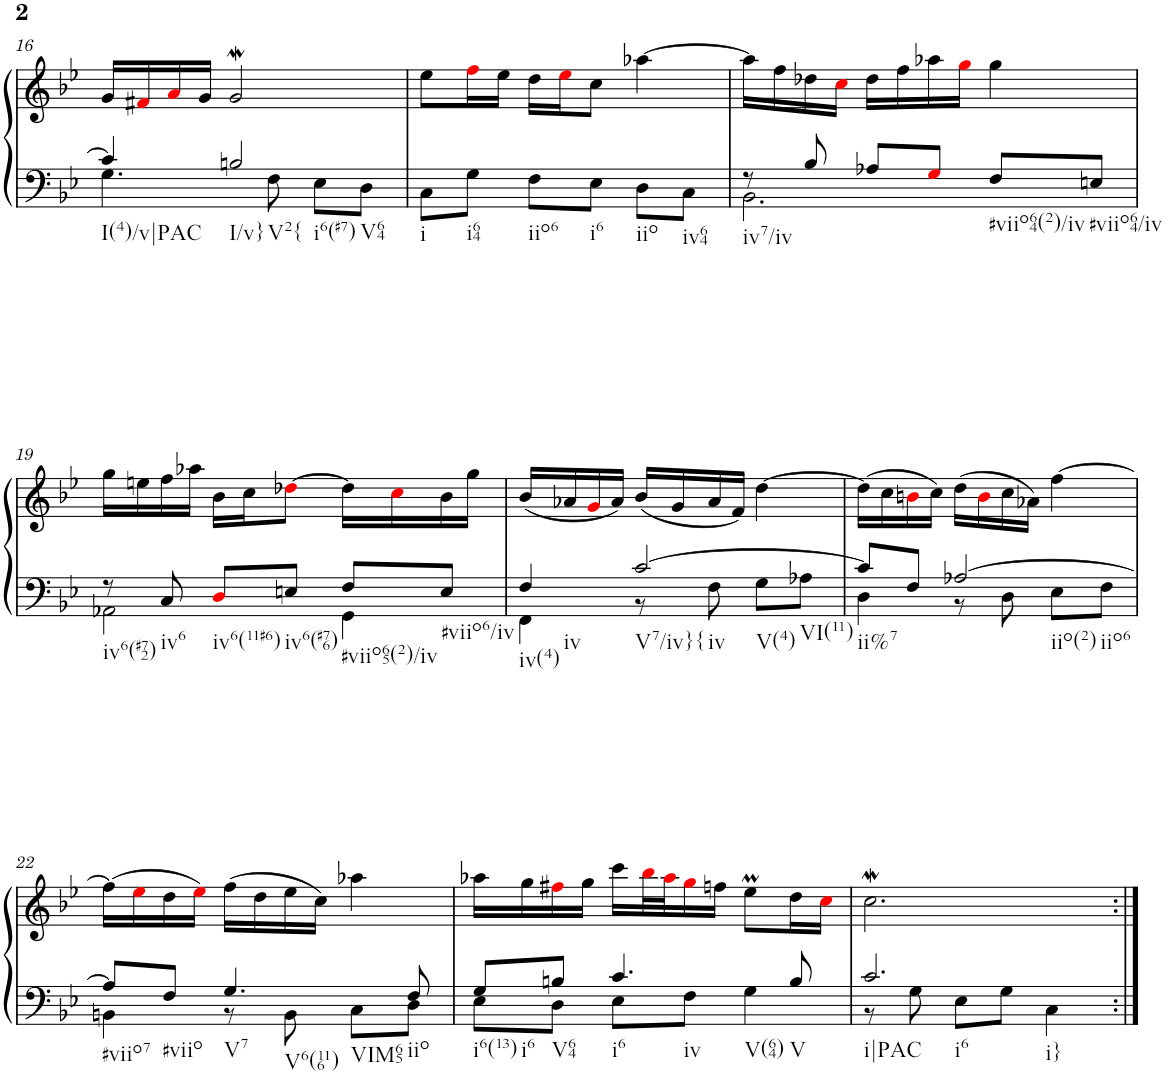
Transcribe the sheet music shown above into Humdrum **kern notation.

**kern	**kern
*part1	*part1
*staff2	*staff1
*I"Piano	*
*I'Pno.	*
!!LO:PB:g=z
*clefF4	*clefG2
*k[b-e-]	*k[b-e-]
*M3/4	*M3/4
=16	=16
*^	*
!LO:TX:b:t=I(4)/v|PAC	!	!
4c/]	4.G\	16g/LL
.	.	16f#Xi/
.	.	16ai/
.	.	16g/JJ
!LO:TX:b:t=I/v}	!	!
!LO:TX:b:t=V2{	!	!
!LO:TX:b:t=i6(#7)	!	!
!LO:TX:b:t=V64	!	!
2Bn/	.	2gW/
.	8F\	.
.	8E-\L	.
.	8D\J	.
=17	=17	=17
!LO:TX:b:t=i	!	!
!LO:TX:b:t=i64	!	!
!LO:TX:b:t=iio6	!	!
!LO:TX:b:t=i6	!	!
!LO:TX:b:t=iio	!	!
!LO:TX:b:t=iv64	!	!
2.ryy	8C\L	8ee-\L
.	8G\J	16ffi\L
.	.	16ee-\JJ
.	8F\L	16dd\LL
.	.	16ee-i\J
.	8E-\J	8cc\J
.	8D\L	[4aa-X\
.	8C\J	.
=18	=18	=18
!LO:TX:b:t=iv7/iv	!	!
8r	2.BB-\	16aa-\LL]
.	.	16ff\
8B-/	.	16dd-X\
.	.	16cci\JJ
8A-X/L	.	16dd-\LL
.	.	16ff\
8Gi/J	.	16aa-X\
.	.	16ggi\JJ
!LO:TX:b:t=#viio64(2)/iv	!	!
8F/L	.	4gg\
!LO:TX:b:t=#viio64/iv	!	!
8En/J	.	.
!!LO:LB:g=z
=19	=19	=19
!LO:TX:b:t=iv6(#72)	!	!
8r	2AA-X\	16gg\LL
.	.	16een\
!LO:TX:b:t=iv6	!	!
8C/	.	16ff\
.	.	16aa-X\JJ
!LO:TX:b:t=iv6(11#6)	!	!
8Di/L	.	16b-\LL
.	.	16cc\J
!LO:TX:b:t=iv6(#76)	!	!
8En/J	.	[8dd-Xi\J
!LO:TX:b:t=#viio65(2)/iv	!	!
8F/L	4GG\	16dd-\LL]
.	.	16cci\
!LO:TX:b:t=#viio6/iv	!	!
8E/J	.	16b-\
.	.	16gg\JJ
=20	=20	=20
!LO:TX:b:t=iv(4)	!	!
!LO:TX:b:t=iv	!	!
4F/	4FF\	(16b-/LL
.	.	16a-X/
.	.	16gi/
.	.	16a-/JJ)
!LO:TX:b:t=V7/iv}{	!	!
!LO:TX:b:t=iv	!	!
!LO:TX:b:t=V(4)	!	!
!LO:TX:b:t=VI(11)	!	!
[2c/	8r	(16b-/LL
.	.	16g/
.	8F\	16a-/
.	.	16f/JJ)
.	8G\L	[4dd\
.	8A-X\J	.
=21	=21	=21
!LO:TX:b:t=ii%7	!	!
8c/L]	4D\	(16dd\LL]
.	.	16cc\
8F/J	.	16bni\
.	.	16cc\JJ)
!LO:TX:b:t=iio(2)	!	!
!LO:TX:b:t=iio6	!	!
[2A-X/	8r	(16dd\LL
.	.	16bi\
.	8D\	16cc\
.	.	16a-X\JJ)
.	8E-\L	[4ff\
.	8F\J	.
!!LO:LB:g=z
=22	=22	=22
!LO:TX:b:t=#viio7	!	!
8A-/L]	4BBn\	(16ff\LL]
.	.	16ee-i\
!LO:TX:b:t=#viio	!	!
8F/J	.	16dd\
.	.	16ee-i\JJ)
!LO:TX:b:t=V7	!	!
!LO:TX:b:t=V6(116)	!	!
!LO:TX:b:t=VIM65	!	!
4.G/	8r	(16ff\LL
.	.	16dd\
.	8BB\	16ee-\
.	.	16cc\JJ)
.	8C\L	4aa-X\
!LO:TX:b:t=iio	!	!
8F/	8D\J	.
=23	=23	=23
!LO:TX:b:t=i6(13)	!	!
!LO:TX:b:t=i6	!	!
8G/L	8E-\L	16aa-X\LL
.	.	16gg\
!LO:TX:b:t=V64	!	!
8Bn/J	8D\J	16ff#Xi\
.	.	16gg\JJ
!LO:TX:b:t=i6	!	!
!LO:TX:b:t=iv	!	!
!LO:TX:b:t=V(64)	!	!
4.c/	8E-\L	16ccc\LL
.	.	32bb-i\L
.	.	32aa-i\J
.	8F\J	16ggi\
.	.	16ffn\JJ
.	4G\	8ee-M\L
!LO:TX:b:t=V	!	!
8B/	.	16dd\L
.	.	16cci\JJ
=24	=24	=24
!LO:TX:b:t=i|PAC	!	!
!LO:TX:b:t=i6	!	!
!LO:TX:b:t=i}	!	!
2.c/	8r	2.ccW\
.	8G\	.
.	8E-\L	.
.	8G\J	.
.	4C\	.
*v	*v	*
=:|!	=:|!
*-	*-
